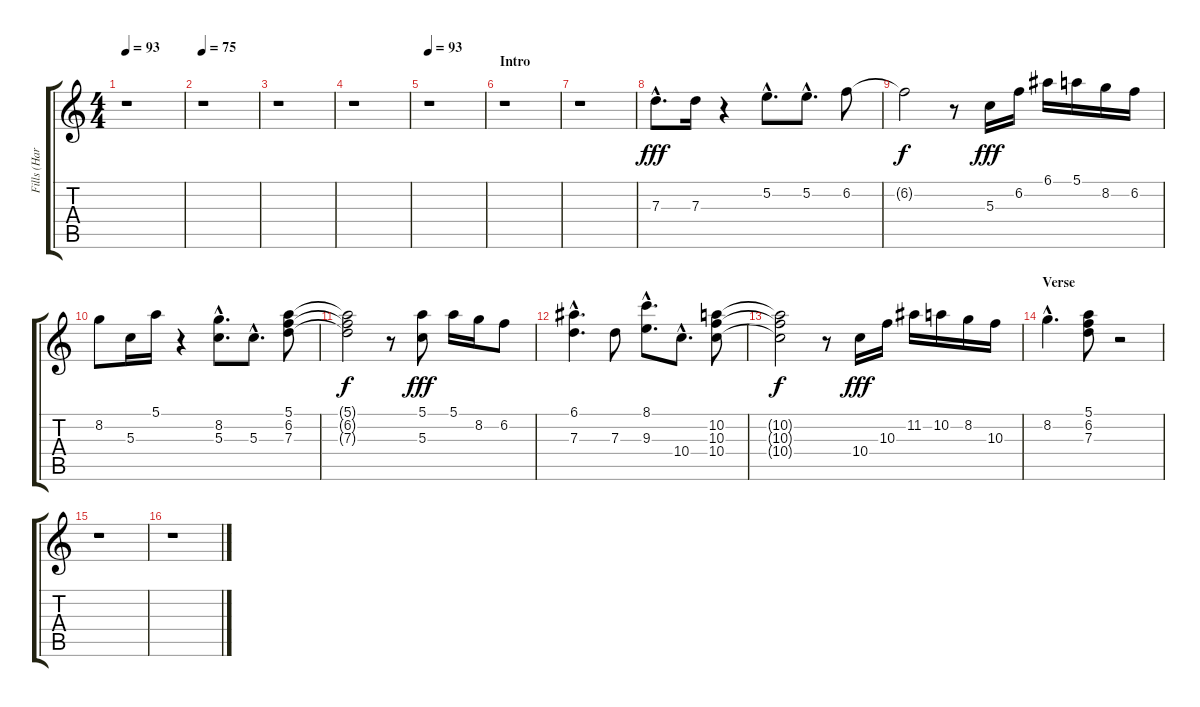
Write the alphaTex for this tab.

\track ("Fills (Harp && Ocarina)" "Fills (Har") {instrument orchestralharp}
\staff {score tabs}
\tuning (E5 B4 G4 D4 A3 E3) {hide}
\ts (4 4)
\tempo 93
\clef g2
\ks c
r.1{dy fff instrument orchestralharp} |
\tempo 75
r.1 |
r.1 |
r.1 |
\tempo 93
r.1 |
\section ("" "Intro")
r.1 |
r.1 |
7.3{hac}.8{d} 7.3.16 r.4 5.2{hac}.8{d} 5.2{hac}.8{d} 6.2.8 |
6.2{t}.2{dy f} r.8 5.3.16{dy fff} 6.2.16 6.1.16 5.1.16 8.2.16 6.2.16 |
8.2.8 5.3.16 5.1.16 r.4 (8.2{hac} 5.3{hac}).8{d} 5.3{hac}.8{d} (5.1 6.2 7.3).8 |
(5.1{t} 6.2{t} 7.3{t}).2{dy f} r.8 (5.1 5.3).8{dy fff} 5.1.16 8.2.16 6.2.8 |
(6.1{hac} 7.3{hac}).4{d} 7.3.8 (8.1{hac} 9.3{hac}).8{d} 10.4{hac}.8{d} (10.2 10.3 10.4).8 |
(10.2{t} 10.3{t} 10.4{t}).2{dy f} r.8 10.4.16{dy fff} 10.3.16 11.2.16 10.2.16 8.2.16 10.3.16 |
\section ("" "Verse")
8.2{hac}.4{d} (5.1 6.2 7.3).8 r.2 |
r.1 |
r.1
